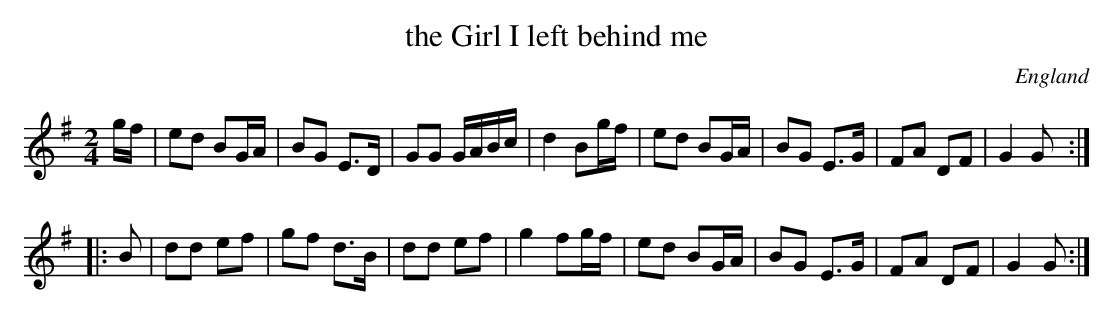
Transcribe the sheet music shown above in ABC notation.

X:1
T:the Girl I left behind me
O:England
M:2/4
K:G
gf|\
e2d2 B2GA|B2G2 E3D|G2G2 GABc|d4 B2gf|\
e2d2 B2GA|B2G2 E3G|F2A2 D2F2|G4 G2:|
|:B2|\
d2d2 e2f2|g2f2 d3B|d2d2 e2f2|g4 f2gf|\
e2d2 B2GA|B2G2 E3G|F2A2 D2F2|G4 G2 :|
